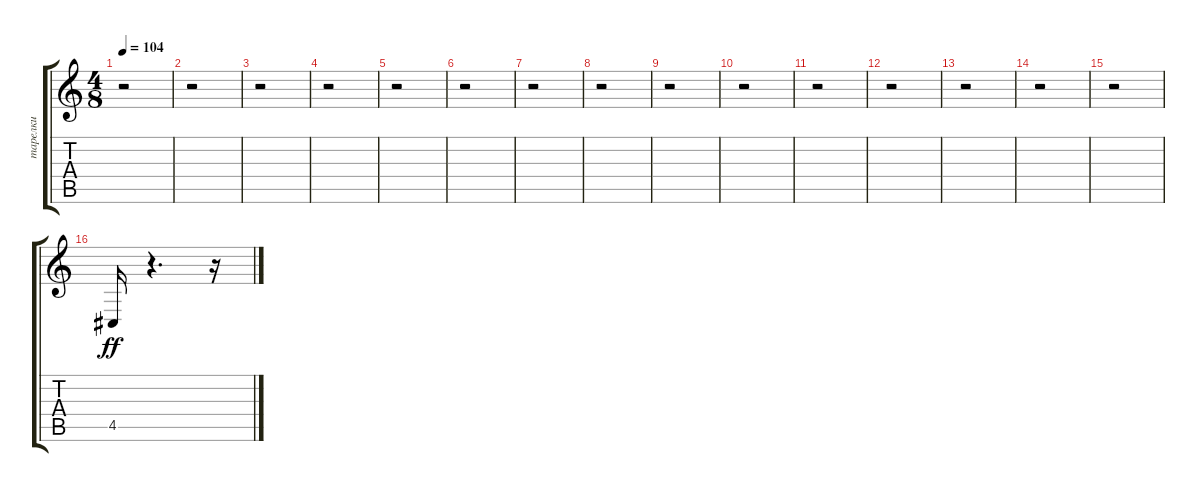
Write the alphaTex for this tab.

\track ("тарелки" "тарелки") {instrument acousticgrandpiano}
\staff {score tabs}
\tuning (E4 B3 G3 D3 A2 E2) {hide}
\ts (4 8)
\tempo 104
\clef g2
\ks c
r.2{dy ff} |
r.2 |
r.2 |
r.2 |
r.2 |
r.2 |
r.2 |
r.2 |
r.2 |
r.2 |
r.2 |
r.2 |
r.2 |
r.2 |
r.2 |
4.5.16 r.4{d} r.16
